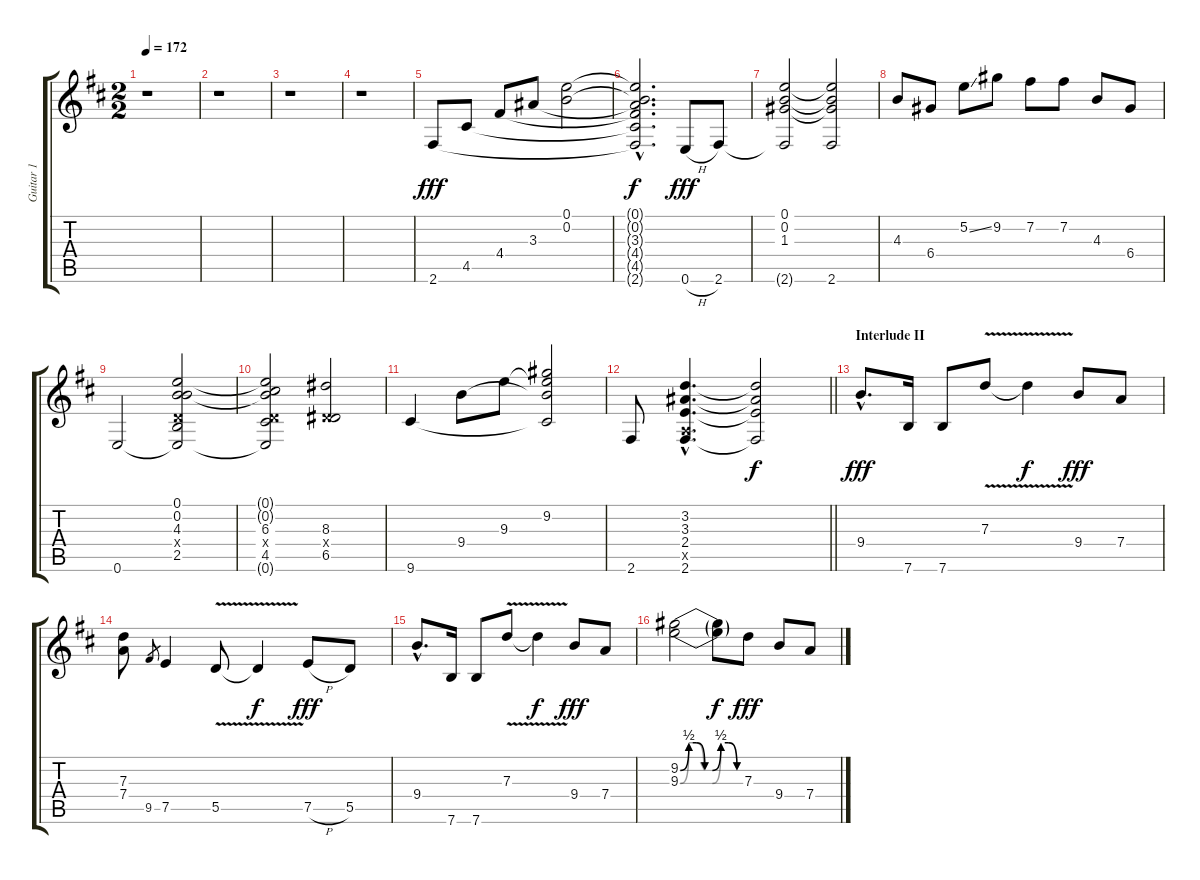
\track ("Guitar 1" "Guitar 1") {instrument distortionguitar}
\staff {score tabs}
\tuning (E4 B3 G3 D3 A2 E2) {hide}
\ts (2 2)
\tempo 172
\clef g2
\ks d
r.1{dy fff} |
r.1 |
r.1 |
r.1 |
2.6.8 4.5.8 4.4.8 3.3.8 (0.1 0.2).2 |
(0.1{hac t} 0.2{hac t} 3.3{hac t} 4.4{hac t} 4.5{hac t} 2.6{hac t}).2{d dy f} 0.6{h}.8{dy fff} 2.6.8 |
(0.1 0.2 1.3 2.6{t}).2 (0.1{t} 0.2{t} 1.3{t} 2.6).2 |
4.3.8 6.4.8 5.2{ss}.8 9.2.8 7.2.8 7.2.8 4.3.8 6.4.8 |
0.6.2 (0.1 0.2 4.3 0.4{x} 2.5 0.6{t}).2 |
(0.1{t} 0.2{t} 6.3 0.4{x} 4.5 0.6{t}).2 (8.3 0.4{x} 6.5).2 |
9.6.4 9.4.8 9.3.8 (9.2 9.3{t} 9.4{t} 9.6{t}).2 |
\barLineRight lightlight
2.6.8 (3.2{hac} 3.3{hac} 2.4{hac} 0.5{hac x} 2.6{hac}).4{d} (3.2{t} 3.3{t} 2.4{t} 2.6{t}).2{dy f} |
\section ("" "Interlude II")
9.4{hac}.8{d dy fff} 7.6.16 7.6.8 7.3{v}.8 7.3{t}.4{dy f} 9.4.8{dy fff} 7.4.8 |
(7.3 7.4).8 9.5.8{gr} 7.5.4 5.5{v}.8 5.5{t}.4{dy f} 7.5{h}.8{dy fff} 5.5.8 |
9.4{hac}.8{d} 7.6.16 7.6.8 7.3{v}.8 7.3{t}.4{dy f} 9.4.8{dy fff} 7.4.8 |
(9.2{be (custom 0 0 8 2 15 2 23 0 30 0 38 2 45 2 53 0 60 0)} 9.3{be (custom 0 0 8 2 14 2 22 0 30 0 38 2 45 2 53 0 60 0)}).2 (9.2{t} 9.3{t}).8{dy f} 7.3.8{dy fff} 9.4.8 7.4.8
